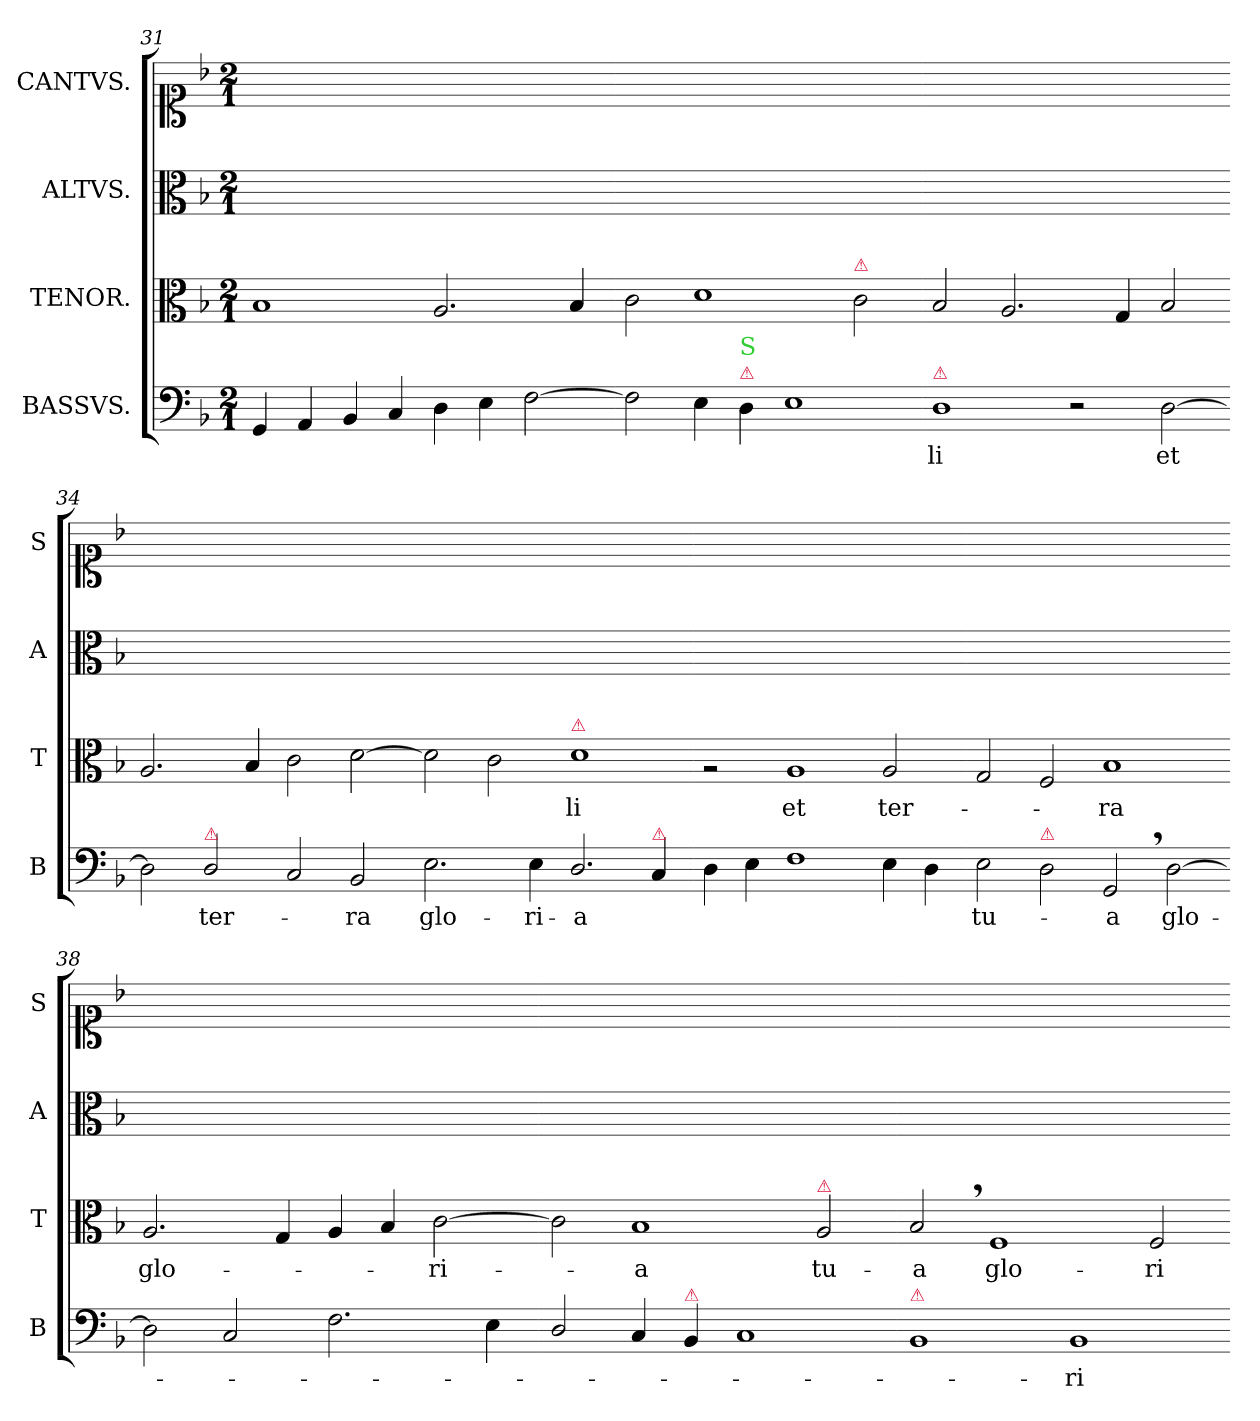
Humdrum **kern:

**kern	**text	**kern	**text	**kern	**kern
*part4	*part4	*part3	*part3	*part2	*part1
*staff4	*staff4	*staff3	*staff3	*staff2	*staff1
*I"BASSVS.	*	*I"TENOR.	*	*I"ALTVS.	*I"CANTVS.
*I'B	*	*I'T	*	*I'A	*I'S
*clefF4	*	*clefC3	*	*clefC3	*clefC1
*k[b-]	*	*k[b-]	*	*k[b-]	*k[b-]
*F:	*	*F:	*	*F:	*F:
*M2/1	*	*M2/1	*	*M2/1	*M2/1
=31	=31	=31	=31	=31	=31
4GG/	.	1B-	.	0ryy	0ryy
4AA/	.	.	.	.	.
4BB-/	.	.	.	.	.
4C/	.	.	.	.	.
4D\	.	2.A/	.	.	.
4E\	.	.	.	.	.
[2F\	.	.	.	.	.
.	.	4B-/	.	.	.
=32-	=32-	=32-	=32-	=32-	=32-
2F\]	.	2c\	.	0ryy	0ryy
4E\	.	1d	.	.	.
!LO:TX:a:color=crimson:t=⚠	!	!	!	!	!
!LO:TX:a:color=limegreen:t=S	!	!	!	!	!
4D\	.	.	.	.	.
1E	.	.	.	.	.
!	!	!LO:TX:a:color=crimson:t=⚠	!	!	!
.	.	2c\	.	.	.
=33-	=33-	=33-	=33-	=33-	=33-
!LO:TX:a:color=crimson:t=⚠	!	!	!	!	!
1D	-li	2B-/	.	0ryy	0ryy
.	.	2.A/	.	.	.
2r	.	.	.	.	.
.	.	4G/	.	.	.
[2D\	et	2B-/	.	.	.
=34-	=34-	=34-	=34-	=34-	=34-
2D\]	.	2.A/	.	0ryy	0ryy
!LO:TX:a:color=crimson:t=⚠	!	!	!	!	!
2D/	ter-	.	.	.	.
.	.	4B-/	.	.	.
2C/	.	2c\	.	.	.
2BB-/	-ra	[2d\	.	.	.
=35-	=35-	=35-	=35-	=35-	=35-
2.E\	glo-	2d\]	.	0ryy	0ryy
.	.	2c\	.	.	.
4E\	-ri-	.	.	.	.
!	!	!LO:TX:a:color=crimson:t=⚠	!	!	!
2.D/	-a	1d	-li	.	.
!LO:TX:a:color=crimson:t=⚠	!	!	!	!	!
4C/	.	.	.	.	.
=36-	=36-	=36-	=36-	=36-	=36-
4D\	.	2rA	.	0ryy	0ryy
4E\	.	.	.	.	.
1F	.	1A	et	.	.
4E\	.	2A/	ter-	.	.
4D\	.	.	.	.	.
=37-	=37-	=37-	=37-	=37-	=37-
2E\	tu-	2G/	.	0ryy	0ryy
!LO:TX:a:color=crimson:t=⚠	!	!	!	!	!
2D\	.	2F/	.	.	.
2GG,/	-a	1B-	-ra	.	.
[2D\	glo-	.	.	.	.
=38-	=38-	=38-	=38-	=38-	=38-
2D\]	.	2.A/	glo-	0ryy	0ryy
2C/	.	.	.	.	.
.	.	4G/	.	.	.
2.F\	.	4A/	.	.	.
.	.	4B-/	.	.	.
.	.	[2c\	-ri-	.	.
4E\	.	.	.	.	.
=39-	=39-	=39-	=39-	=39-	=39-
2D/	.	2c\]	.	0ryy	0ryy
4C/	.	1B-	-a	.	.
!LO:TX:a:color=crimson:t=⚠	!	!	!	!	!
4BB-/	.	.	.	.	.
1C	.	.	.	.	.
!	!	!LO:TX:a:color=crimson:t=⚠	!	!	!
.	.	2A/	tu-	.	.
=40-	=40-	=40-	=40-	=40-	=40-
!LO:TX:a:color=crimson:t=⚠	!	!	!	!	!
1BB-	.	2B-,/	-a	0ryy	0ryy
.	.	1F	glo-	.	.
1BB-	-ri-	.	.	.	.
.	.	2F/	-ri-	.	.
=-	=-	=-	=-	=-	=-
*-	*-	*-	*-	*-	*-
